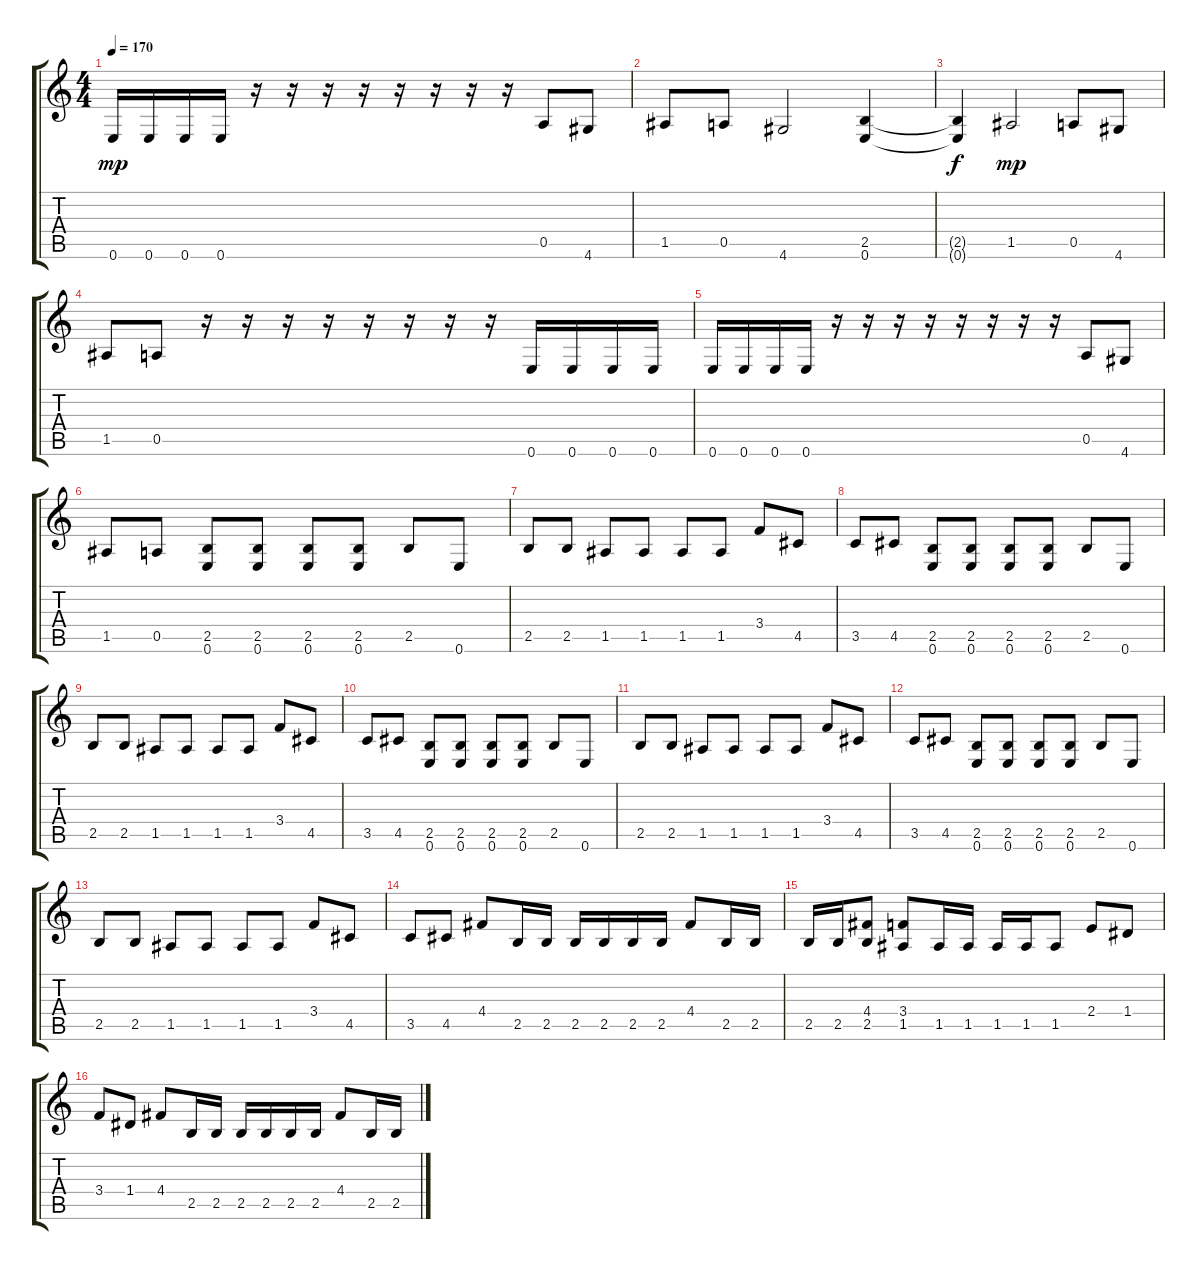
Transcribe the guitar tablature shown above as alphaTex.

\track "" {instrument overdrivenguitar}
\staff {score tabs}
\tuning (E4 B3 G3 D3 A2 E2) {hide}
\ts (4 4)
\tempo 170
\clef g2
\ks c
0.6.16{dy mp} 0.6.16 0.6.16 0.6.16 r.16 r.16 r.16 r.16 r.16 r.16 r.16 r.16 0.5.8 4.6.8 |
1.5.8 0.5.8 4.6.2 (2.5 0.6).4 |
(2.5{t} 0.6{t}).4{dy f} 1.5.2{dy mp} 0.5.8 4.6.8 |
1.5.8 0.5.8 r.16 r.16 r.16 r.16 r.16 r.16 r.16 r.16 0.6.16 0.6.16 0.6.16 0.6.16 |
0.6.16 0.6.16 0.6.16 0.6.16 r.16 r.16 r.16 r.16 r.16 r.16 r.16 r.16 0.5.8 4.6.8 |
1.5.8 0.5.8 (2.5 0.6).8 (2.5 0.6).8 (2.5 0.6).8 (2.5 0.6).8 2.5.8 0.6.8 |
2.5.8 2.5.8 1.5.8 1.5.8 1.5.8 1.5.8 3.4.8 4.5.8 |
3.5.8 4.5.8 (2.5 0.6).8 (2.5 0.6).8 (2.5 0.6).8 (2.5 0.6).8 2.5.8 0.6.8 |
2.5.8 2.5.8 1.5.8 1.5.8 1.5.8 1.5.8 3.4.8 4.5.8 |
3.5.8 4.5.8 (2.5 0.6).8 (2.5 0.6).8 (2.5 0.6).8 (2.5 0.6).8 2.5.8 0.6.8 |
2.5.8 2.5.8 1.5.8 1.5.8 1.5.8 1.5.8 3.4.8 4.5.8 |
3.5.8 4.5.8 (2.5 0.6).8 (2.5 0.6).8 (2.5 0.6).8 (2.5 0.6).8 2.5.8 0.6.8 |
2.5.8 2.5.8 1.5.8 1.5.8 1.5.8 1.5.8 3.4.8 4.5.8 |
3.5.8 4.5.8 4.4.8 2.5.16 2.5.16 2.5.16 2.5.16 2.5.16 2.5.16 4.4.8 2.5.16 2.5.16 |
2.5.16 2.5.16 (4.4 2.5).8 (3.4 1.5).8 1.5.16 1.5.16 1.5.16 1.5.16 1.5.8 2.4.8 1.4.8 |
3.4.8 1.4.8 4.4.8 2.5.16 2.5.16 2.5.16 2.5.16 2.5.16 2.5.16 4.4.8 2.5.16 2.5.16
